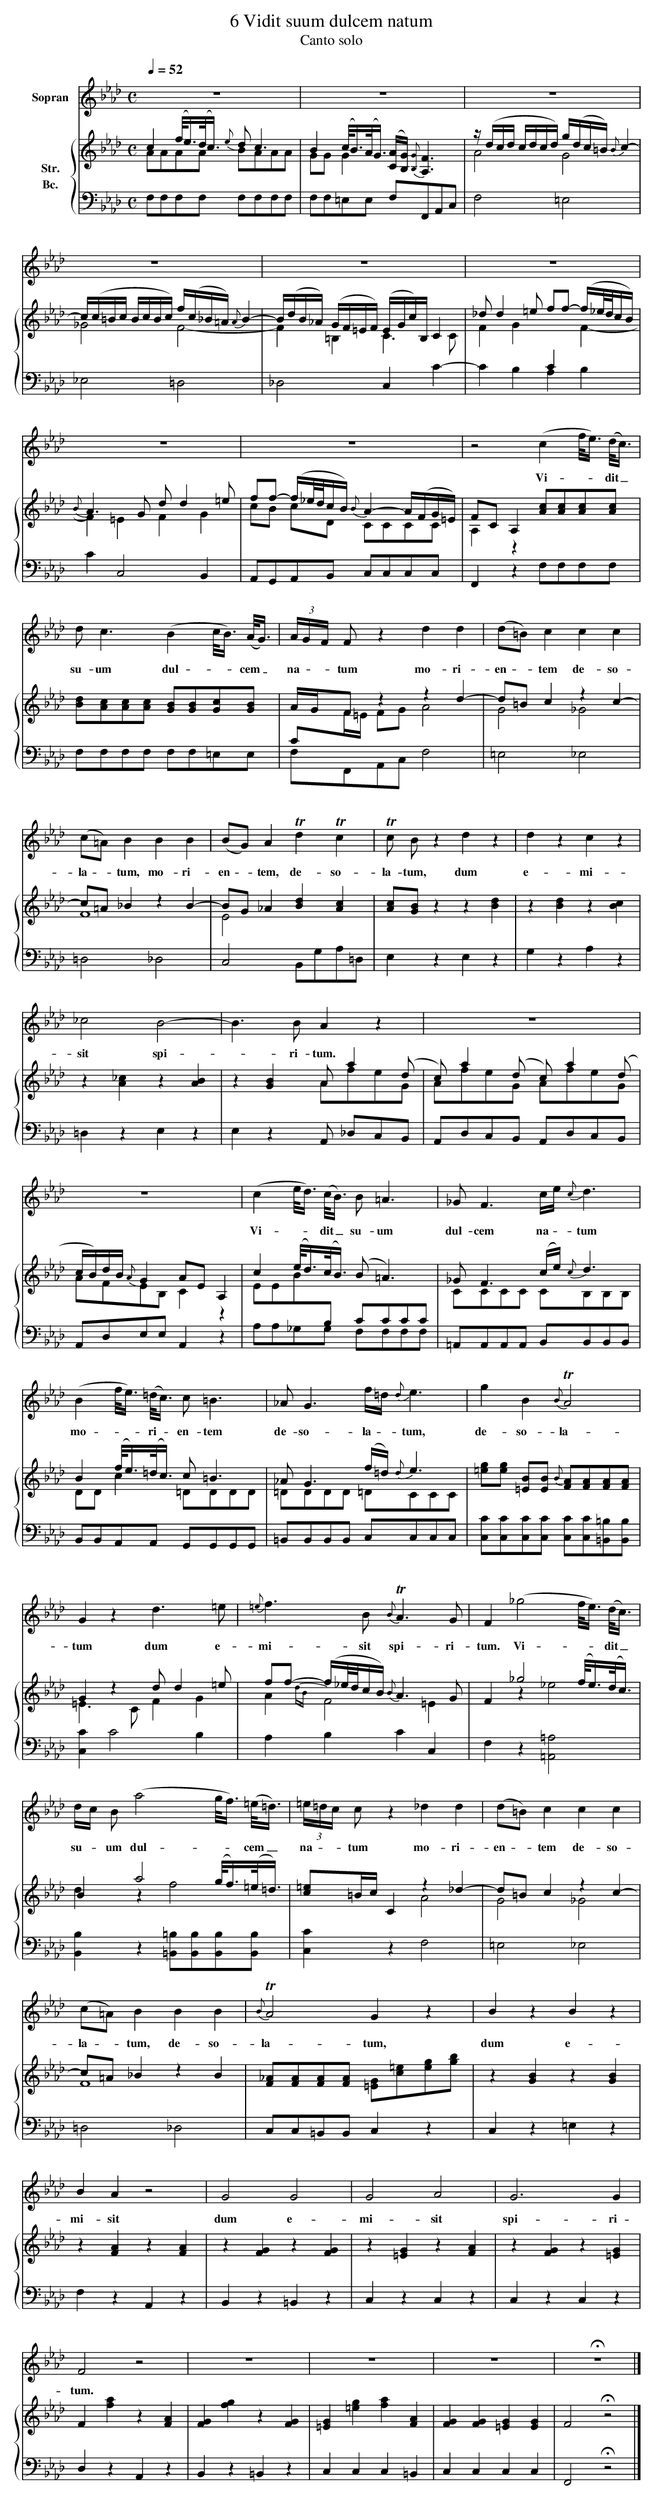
X:1
T:6 Vidit suum dulcem natum
T:Canto solo
M:C
L:1/8
%%staves s | {1 *2 3}
Q:"A Tempo giusto" % 1/4=52
K:Fm
V:s name=Sopran dyn=up
Q:1/4=52
z8|z8|z8|
V:1 name="Str.\nBc."
c2(f//e3//)(d//c3//) {e}dc3|B2(c//B3//)(A//G3//) \
	([CA]/[B,G]/){[B,G]}[A,F]3|z/(d/c/d/ c/d/c/d/) wg/(d/c/=B/){B}c2-|
V:2
AAAA BAAA|GGG2x4|!dolce!A4G4|
V:3
F,F,F,F, F,F,F,F,|F,F,=E,E, F,F,,A,,C,|F,4=E,4|
V:s		% M4
z8|z8|z8|
V:1
c/(c/=B/c/ B/c/B/c/) wf/(c/_B/=A/){A}B2-|\
	B/(d/B/_A/) (G/F/=E/F/) (E/G/c/)B,/C2|_dd2=e ff- (f/_e//d//c/B/)|
V:2
_G4F4-|F2=B,2C3C|!forte!F2G2C2F2-|
V:3
_E,4=D,4|_D,4C,2C2-|C2B,2A,2B,2|
V:s		% M7
z8|z8|z4(c2f//e3//) (d//c3//)|
w:Vi --dit_
V:1
{B}A3G dd2=e|ff- (f/_e//d//c/B/){B}A2-A/(F/G/=E/)|FCA,2[Ac][Ac][Ac][Ac]|
V:2
F2=E2!dolce!F2G2|cB cD CCCC|A,2z2!dolce!x4|
V:3
C2C,4B,,2|A,,G,,A,,B,, C,C,C,C,|F,,2z2F,F,F,F,|
V:s		% M10
dc3(B2c//B3//) (A//G3//)|(3A/G/F/ Fz2!dolce!d2d2|(d=B)wc2c2c2|
w:su-um dul --cem_ na --tum mo-ri-en -tem de-so-
V:1
[Bd][Ac][Ac][Ac] [GB][GB][Gc][GB]|A/G/Fz2z2d2-|d=Bc2z2c2-|
V:2
x8|CF/=E/ FG!dolce!A4|G4_G4|
V:3
F,F,F,F, F,F,=E,E,|F,F,,A,,C,F,4|=E,4_E,4|
V:s		% M13
(c=A)wB2B2B2|(BG)wA2Td2Tc2|Tc Bz2d2z2|d2z2c2z2|
w:la -tum, mo-ri-en -tem, de-so-la-tum, dum e-mi-
V:1
c=A_B2z2B2-|BG_A2w[Bd]2w[Ac]2|[Ac][GB]z2z2w[Bd]2|z2w[Bd]2z2w[Bc]2|
V:2
F8|E4x4|x4!dolcea!x4|!estacc!x8|
V:3
=D,4_D,4|C,4B,,G,A,=D,|E,2z2E,2z2|G,2z2A,2z2|
V:s		% M17
_c4B4-|B3BA2z2|z8|
w:sit spi -ri-tum.
V:1
z2w[A_c]2z2w[AB]2|z2w[GB]2Aa2(d|c)a2(d c)a2(d|
V:2
x8|x4A!forte!feG|A!dolce!feG A!forte!feG|
V:3
=D,2z2E,2z2|E,2z2A,, _D,C,B,,|A,,D,C,B,, A,,D,C,B,,|
V:s		% M20
z8|(c2e//d3//) (c//B3//) B=A3|_GF3c/e/{c}d3|
w:Vi --dit_ su-um dul-cem na -tum
V:1
c/B/)d/B/{A}G2AEA,2|c2(e//d3//)(c//B3//) (B=A3)|_GF3(c/e/){c}d3|
V:2
AFEB,C2z2|!dolce!EEBB, CCCC|CCCC CB,B,B,|
V:3
A,,D,E,E,A,,2z2|A,A,_G,G, F,F,F,F,|=A,,A,,A,,A,, B,,B,,B,,B,,|
V:s		% M23
(B2f//e3//) (=d//c3//) c=B3|_AG3f/=d/{d}e3|g2B2{B}TA4|
w:mo --ri -en-tem de-so-la -tum, de-so-la-
V:1
B2(f//e3//)(=d//c3//) c=B3|_AG3(f/=d/){d}e3|[=eg][eg] [=EB][EB] {B}[FA][FA][FA][FA]|
V:2
DDc2=DDDD|=DDDD =DCCC|x8|
V:3
B,,B,,A,,A,, G,,G,,G,,G,,|=B,,B,,B,,B,, C,C,C,C,|\
	[C,C][C,C][C,C][C,C] [C,C][C,C][=B,,=B,][B,,B,]|
V:s		% M26
G2z2d3=e|{=e}f3B{B}TA3G|F2(!forte!_g4f//e3//) (d//c3//)|
w:tum dum e-mi-sit spi-ri-tum. Vi --dit_
V:1
G2z2dd2=e|ff- (f/_e//d//c/B/){B}A3G|F2_g4(f//e3//)(d//c3//)|
V:2
=E3C!dolce!F2G2|A2{dB}F4=E2|x2!forte!z2_e4|
V:3
[C,C]2C4B,2|A,2B,2C2C,2|F,2z2[=A,,=A,]4|
V:s		% M29
d/c/ B(!forte!a4g//f3//) (=e//=d3//)|(3=e/=d/c/ cz2!dolce!_d2d2|(d=B)wc2c2c2|
w:su -um dul --cem_ na --tum mo-ri-en -tem de-so-
V:1
B2a4(g//f3//)(=e//=d3//)|[c=e]=B/c/C2z2_d2-|d=Bc2z2c2-|
V:2
d2!forte!z2f4|x4!dolce!A4|G4_G4|
V:3
[B,,B,]2z2[=B,,=B,][B,,B,][B,,B,][B,,B,]|[C,C]2z2F,4|=E,4_E,4|
V:s		% M32
(c=A)wB2B2B2|{B}TA4G2z2|B2z2B2z2|
w:la -tum, de-so-la-tum, dum e-
V:1
c=A_B2z2B2|[F_A][FA][FA][FA] [=EG]w[c=e]w[eg]w[gb]|z2[GB]2z2[GB]2|
V:2
F8|x4x!forte!x3|!sottovs!x8|
V:3
=D,4_D,4|C,C,=B,,B,,C,2z2|C,2z2=E,2z2|
V:s		% M35
B2A2z4|!sottov!G4G4|G4A4|G6G2|
w:mi-sit dum e-mi-sit spi-ri-
V:1
z2[FA]2z2[FA]2|z2[FG]2z2[FG]2|z2[=EG]2z2[FA]2|z2[FG]2z2[=EG]2|
V:2
x8|x8|x8|x8|
V:3
F,2z2A,,2z2|B,,2z2=B,,2z2|C,2z2C,2z2|C,2z2C,2z2|
V:s		% M39
F4z4|z8|z8|z8|Hz8|]
w:tum.
V:1
F2w[fa]2z2[FA]2|[FG]2w[fg]2z2[FG]2|[=EG]2[=eg]2[fa]2[FA]2|[FG]2[FG]2[=EG]2[EG]2|F4Hz4|]
V:2
x2!sottov!x6|x8|x8|x8|x8|]
V:3
D,2z2!dolce!A,,2z2|B,,2z2=B,,2z2|C,2C,2C,2=B,,2|C,2C,2C,2C,2|F,,4Hz4|]
